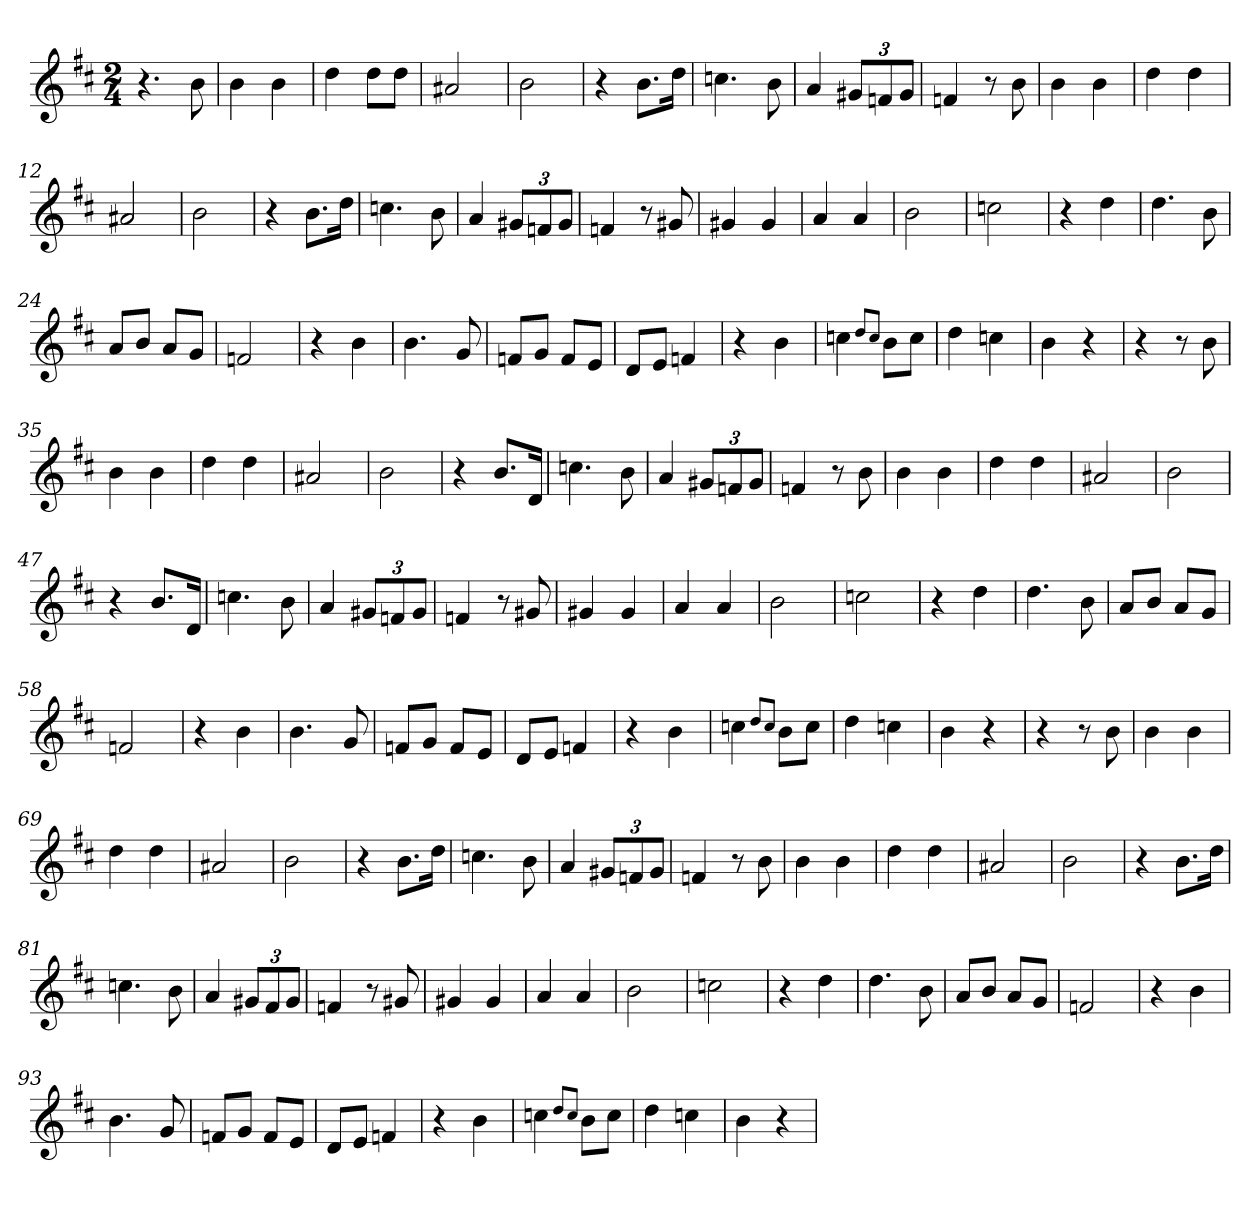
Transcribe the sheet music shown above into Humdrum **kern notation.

**kern
*part1
*staff1
*clefG2
*k[f#c#]
*M2/4
=1
4.r
8b\
=2
4b\
4b\
=3
4dd\
8dd\L
8dd\J
=4
2a#X/
=5
2b\
=6
4r
8.b\L
16dd\Jk
=7
4.ccn\
8b\
=8
4a/
*Xbrackettup
12g#X/L
12fn/
12g#/J
=9
4fn/
8r
8b\
=10
4b\
4b\
=11
4dd\
4dd\
=12
2a#X/
=13
2b\
=14
4r
8.b\L
16dd\Jk
!!LO:LB:g=z
=15
4.ccn\
8b\
=16
4a/
12g#X/L
12fn/
12g#/J
=17
4fn/
8r
8g#X/
=18
4g#X/
4g#/
=19
4a/
4a/
=20
2b\
=21
2ccn\
=22
4r
4dd\
=23
4.dd\
8b\
=24
8a/L
8b/J
8a/L
8g/J
=25
2fn/
=26
4r
4b\
=27
4.b\
8g/
=28
8fn/L
8g/J
8f/L
8e/J
!!LO:LB:g=z
=29
8d/L
8e/J
4fn/
=30
4r
4b\
=31
4ccn\
8qdd/L
8qcc/J
8b\L
8cc\J
=32
4dd\
4ccn\
=33
4b\
4r
=34
4r
8r
8b\
=35
4b\
4b\
=36
4dd\
4dd\
=37
2a#X/
=38
2b\
=39
4r
8.b/L
16d/Jk
=40
4.ccn\
8b\
=41
4a/
12g#X/L
12fn/
12g#/J
=42
4fn/
8r
8b\
!!LO:LB:g=z
=43
4b\
4b\
=44
4dd\
4dd\
=45
2a#X/
=46
2b\
=47
4r
8.b/L
16d/Jk
=48
4.ccn\
8b\
=49
4a/
12g#X/L
12fn/
12g#/J
=50
4fn/
8r
8g#X/
=51
4g#X/
4g#/
=52
4a/
4a/
=53
2b\
=54
2ccn\
=55
4r
4dd\
=56
4.dd\
8b\
!!LO:LB:g=z
=57
8a/L
8b/J
8a/L
8g/J
=58
2fn/
=59
4r
4b\
=60
4.b\
8g/
=61
8fn/L
8g/J
8f/L
8e/J
=62
8d/L
8e/J
4fn/
=63
4r
4b\
=64
4ccn\
8qdd/L
8qcc/J
8b\L
8cc\J
=65
4dd\
4ccn\
=66
4b\
4r
=67
4r
8r
8b\
=68
4b\
4b\
=69
4dd\
4dd\
=70
2a#X/
!!LO:LB:g=z
=71
2b\
=72
4r
8.b\L
16dd\Jk
=73
4.ccn\
8b\
=74
4a/
12g#X/L
12fn/
12g#/J
=75
4fn/
8r
8b\
=76
4b\
4b\
=77
4dd\
4dd\
=78
2a#X/
=79
2b\
=80
4r
8.b\L
16dd\Jk
=81
4.ccn\
8b\
=82
4a/
12g#X/L
12f#/
12g#/J
=83
4fn/
8r
8g#X/
!!LO:LB:g=z
=84
4g#X/
4g#/
=85
4a/
4a/
=86
2b\
=87
2ccn\
=88
4r
4dd\
=89
4.dd\
8b\
=90
8a/L
8b/J
8a/L
8g/J
=91
2fn/
=92
4r
4b\
=93
4.b\
8g/
=94
8fn/L
8g/J
8f/L
8e/J
=95
8d/L
8e/J
4fn/
=96
4r
4b\
=97
4ccn\
8qdd/L
8qcc/J
8b\L
8cc\J
!!LO:LB:g=z
=98
4dd\
4ccn\
=99
4b\
4r
=
*-
